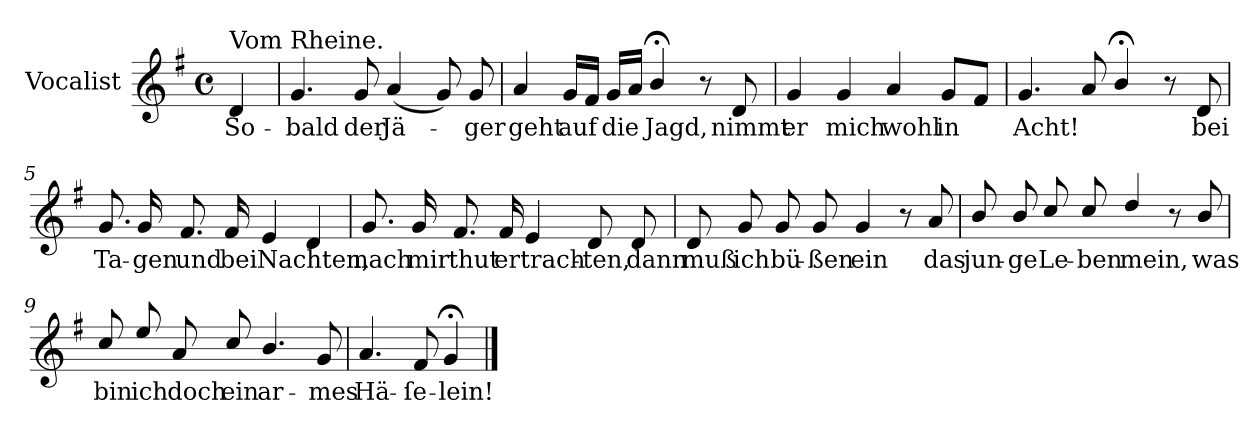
**kern	**text
*part1	*part1
*staff1	*staff1
*I"Vocalist	*
*k[f#]	*
*G:	*
*M4/4	*
*met(c)	*
=	=
!LO:TX:a:t=Vom Rheine.	!
4d	So-
=1	=1
4.g	-bald
8g	der
(4a	Jä-
8g)	.
8g	-ger
=2	=2
4a	geht
16gLL	auf
16f#JJ	.
16gLL	die
16aJJ	.
4b;</	Jagd,
8r	.
8d	nimmt
=3	=3
4g	er
4g	mich
4a	wohl
8gL	in
8f#J	.
=4	=4
4.g	Acht!
8a	.
4b;</	.
8r	.
8d	bei
=5	=5
8.g	Ta-
16g	-gen
8.f#	und
16f#	bei
4e	Nachten,
4d	.
=6	=6
8.g	nach
16g	mir
8.f#	thut
16f#	er
4e	trach-
8d	-ten,
8d	dann
=7	=7
8d	muß
8g	ich
8g	bü-
8g	-ßen
4g	ein
8r	.
8a	das
=8	=8
8b/	jun-
8b/	-ge
8cc/	Le-
8cc/	-ben
4dd/	mein,
8r	.
8b/	was
=9	=9
8cc/	bin
8ee/	ich
8a	doch
8cc/	ein
4.b/	ar-
8g	-mes
=10	=10
4.a	Hä-
8f#	-ſe-
4g;<	-lein!
==	==
*-	*-
